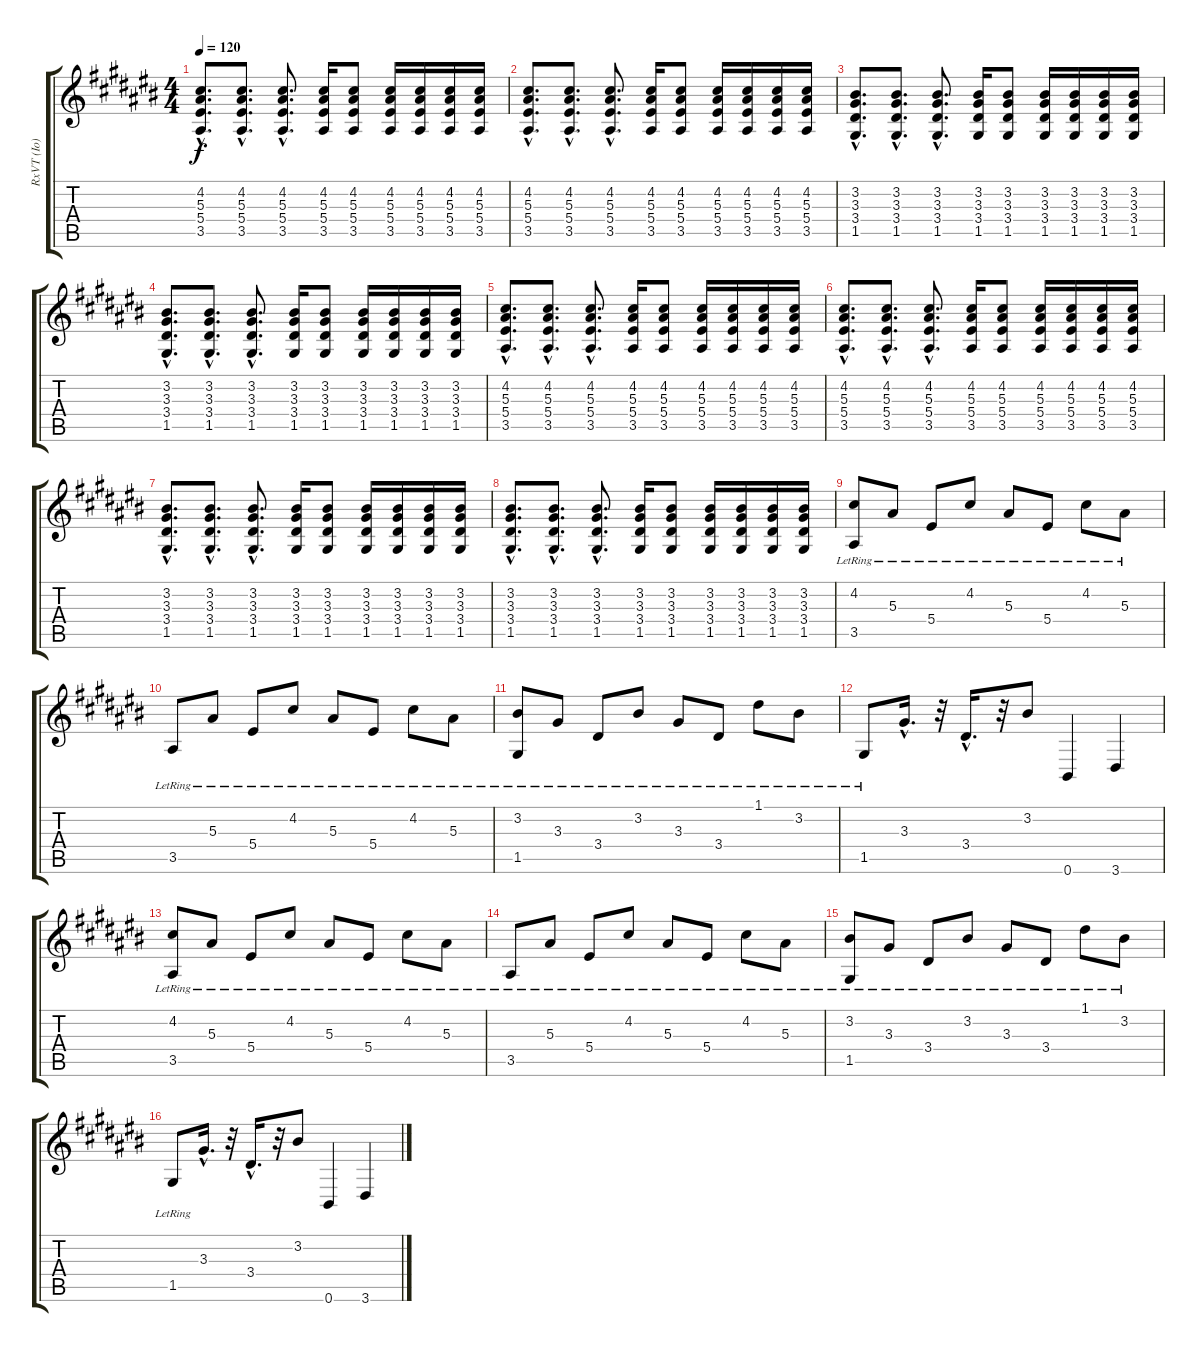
\track ("RxVT (Io)" "RxVT (Io)") {instrument acousticguitarnylon}
\staff {score tabs}
\tuning (D4 A3 F3 C3 G2 C2) {hide}
\ts (4 4)
\section ("" "")
\tempo 120
\clef g2
\ks c#
(4.2{hac} 5.3{hac} 5.4{hac} 3.5{hac}).8{d dy f volume 15 instrument acousticguitarnylon} (4.2{hac} 5.3{hac} 5.4{hac} 3.5{hac}).8{d} (4.2{hac} 5.3{hac} 5.4{hac} 3.5{hac}).8{d} (4.2 5.3 5.4 3.5).16 (4.2 5.3 5.4 3.5).8 (4.2 5.3 5.4 3.5).16 (4.2 5.3 5.4 3.5).16 (4.2 5.3 5.4 3.5).16 (4.2 5.3 5.4 3.5).16 |
(4.2{hac} 5.3{hac} 5.4{hac} 3.5{hac}).8{d} (4.2{hac} 5.3{hac} 5.4{hac} 3.5{hac}).8{d} (4.2{hac} 5.3{hac} 5.4{hac} 3.5{hac}).8{d} (4.2 5.3 5.4 3.5).16 (4.2 5.3 5.4 3.5).8 (4.2 5.3 5.4 3.5).16 (4.2 5.3 5.4 3.5).16 (4.2 5.3 5.4 3.5).16 (4.2 5.3 5.4 3.5).16 |
(3.2{hac} 3.3{hac} 3.4{hac} 1.5{hac}).8{d} (3.2{hac} 3.3{hac} 3.4{hac} 1.5{hac}).8{d} (3.2{hac} 3.3{hac} 3.4{hac} 1.5{hac}).8{d} (3.2 3.3 3.4 1.5).16 (3.2 3.3 3.4 1.5).8 (3.2 3.3 3.4 1.5).16 (3.2 3.3 3.4 1.5).16 (3.2 3.3 3.4 1.5).16 (3.2 3.3 3.4 1.5).16 |
(3.2{hac} 3.3{hac} 3.4{hac} 1.5{hac}).8{d} (3.2{hac} 3.3{hac} 3.4{hac} 1.5{hac}).8{d} (3.2{hac} 3.3{hac} 3.4{hac} 1.5{hac}).8{d} (3.2 3.3 3.4 1.5).16 (3.2 3.3 3.4 1.5).8 (3.2 3.3 3.4 1.5).16 (3.2 3.3 3.4 1.5).16 (3.2 3.3 3.4 1.5).16 (3.2 3.3 3.4 1.5).16 |
(4.2{hac} 5.3{hac} 5.4{hac} 3.5{hac}).8{d} (4.2{hac} 5.3{hac} 5.4{hac} 3.5{hac}).8{d} (4.2{hac} 5.3{hac} 5.4{hac} 3.5{hac}).8{d} (4.2 5.3 5.4 3.5).16 (4.2 5.3 5.4 3.5).8 (4.2 5.3 5.4 3.5).16 (4.2 5.3 5.4 3.5).16 (4.2 5.3 5.4 3.5).16 (4.2 5.3 5.4 3.5).16 |
(4.2{hac} 5.3{hac} 5.4{hac} 3.5{hac}).8{d} (4.2{hac} 5.3{hac} 5.4{hac} 3.5{hac}).8{d} (4.2{hac} 5.3{hac} 5.4{hac} 3.5{hac}).8{d} (4.2 5.3 5.4 3.5).16 (4.2 5.3 5.4 3.5).8 (4.2 5.3 5.4 3.5).16 (4.2 5.3 5.4 3.5).16 (4.2 5.3 5.4 3.5).16 (4.2 5.3 5.4 3.5).16 |
(3.2{hac} 3.3{hac} 3.4{hac} 1.5{hac}).8{d} (3.2{hac} 3.3{hac} 3.4{hac} 1.5{hac}).8{d} (3.2{hac} 3.3{hac} 3.4{hac} 1.5{hac}).8{d} (3.2 3.3 3.4 1.5).16 (3.2 3.3 3.4 1.5).8 (3.2 3.3 3.4 1.5).16 (3.2 3.3 3.4 1.5).16 (3.2 3.3 3.4 1.5).16 (3.2 3.3 3.4 1.5).16 |
(3.2{hac} 3.3{hac} 3.4{hac} 1.5{hac}).8{d} (3.2{hac} 3.3{hac} 3.4{hac} 1.5{hac}).8{d} (3.2{hac} 3.3{hac} 3.4{hac} 1.5{hac}).8{d} (3.2 3.3 3.4 1.5).16 (3.2 3.3 3.4 1.5).8 (3.2 3.3 3.4 1.5).16 (3.2 3.3 3.4 1.5).16 (3.2 3.3 3.4 1.5).16 (3.2 3.3 3.4 1.5).16 |
\section ("" "")
(4.2{lr} 3.5{lr}).8 5.3{lr}.8 5.4{lr}.8 4.2{lr}.8 5.3{lr}.8 5.4{lr}.8 4.2{lr}.8 5.3{lr}.8 |
3.5{lr}.8 5.3{lr}.8 5.4{lr}.8 4.2{lr}.8 5.3{lr}.8 5.4{lr}.8 4.2{lr}.8 5.3{lr}.8 |
(3.2{lr} 1.5{lr}).8 3.3{lr}.8 3.4{lr}.8 3.2{lr}.8 3.3{lr}.8 3.4{lr}.8 1.1{lr}.8 3.2{lr}.8 |
1.5{lr}.8 3.3{hac}.16{d} r.32 3.4{hac}.16{d} r.32 3.2.8 0.6.4 3.6.4 |
(4.2{lr} 3.5{lr}).8 5.3{lr}.8 5.4{lr}.8 4.2{lr}.8 5.3{lr}.8 5.4{lr}.8 4.2{lr}.8 5.3{lr}.8 |
3.5{lr}.8 5.3{lr}.8 5.4{lr}.8 4.2{lr}.8 5.3{lr}.8 5.4{lr}.8 4.2{lr}.8 5.3{lr}.8 |
(3.2{lr} 1.5{lr}).8 3.3{lr}.8 3.4{lr}.8 3.2{lr}.8 3.3{lr}.8 3.4{lr}.8 1.1{lr}.8 3.2{lr}.8 |
1.5{lr}.8 3.3{hac}.16{d} r.32 3.4{hac}.16{d} r.32 3.2.8 0.6.4 3.6.4
